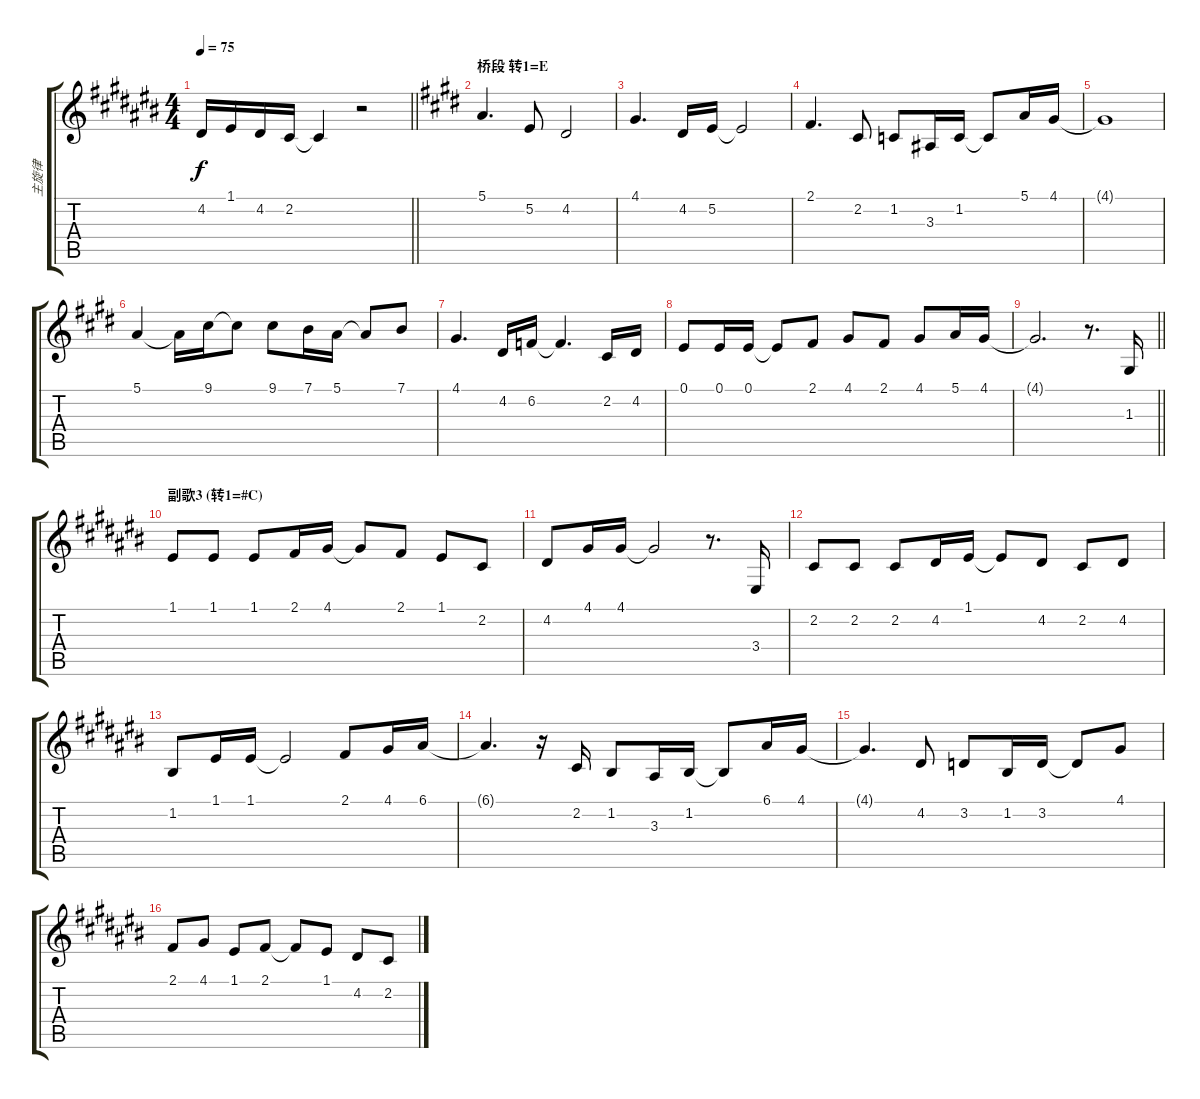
\track ("主旋律" "主旋律") {instrument acousticgrandpiano}
\staff {score tabs}
\tuning (E4 B3 G3 D3 A2 E2) {hide}
\ts (4 4)
\tempo 75
\clef g2
\barLineRight lightlight
\ks c#
4.2{t}.16{dy f} 1.1.16 4.2.16 2.2.16 2.2{t}.4 r.2 |
\section ("" "桥段 转1=E")
\ks e
5.1.4{d} 5.2.8 4.2.2 |
4.1.4{d} 4.2.16 5.2.16 5.2{t}.2 |
2.1.4{d} 2.2.8 1.2.8 3.3.16 1.2.16 1.2{t}.8 5.1.16 4.1.16 |
4.1{t}.1 |
5.1.4 5.1{t}.16 9.1.16 9.1{t}.8 9.1.8 7.1.16 5.1.16 5.1{t}.8 7.1.8 |
4.1.4{d} 4.2.16 6.2.16 6.2{t}.4{d} 2.2.16 4.2.16 |
0.1.8 0.1.16 0.1.16 0.1{t}.8 2.1.8 4.1.8 2.1.8 4.1.8 5.1.16 4.1.16 |
\barLineRight lightlight
4.1{t}.2{d} r.8{d} 1.3.16 |
\section ("" "副歌3 (转1=#C)")
\ks c#
1.1.8 1.1.8 1.1.8 2.1.16 4.1.16 4.1{t}.8 2.1.8 1.1.8 2.2.8 |
4.2.8 4.1.16 4.1.16 4.1{t}.2 r.8{d} 3.4.16 |
2.2.8 2.2.8 2.2.8 4.2.16 1.1.16 1.1{t}.8 4.2.8 2.2.8 4.2.8 |
1.2.8 1.1.16 1.1.16 1.1{t}.2 2.1.8 4.1.16 6.1.16 |
6.1{t}.4{d} r.16 2.2.16 1.2.8 3.3.16 1.2.16 1.2{t}.8 6.1.16 4.1.16 |
4.1{t}.4{d} 4.2.8 3.2.8 1.2.16 3.2.16 3.2{t}.8 4.1.8 |
2.1.8 4.1.8 1.1.8 2.1.8 2.1{t}.8 1.1.8 4.2.8 2.2.8
